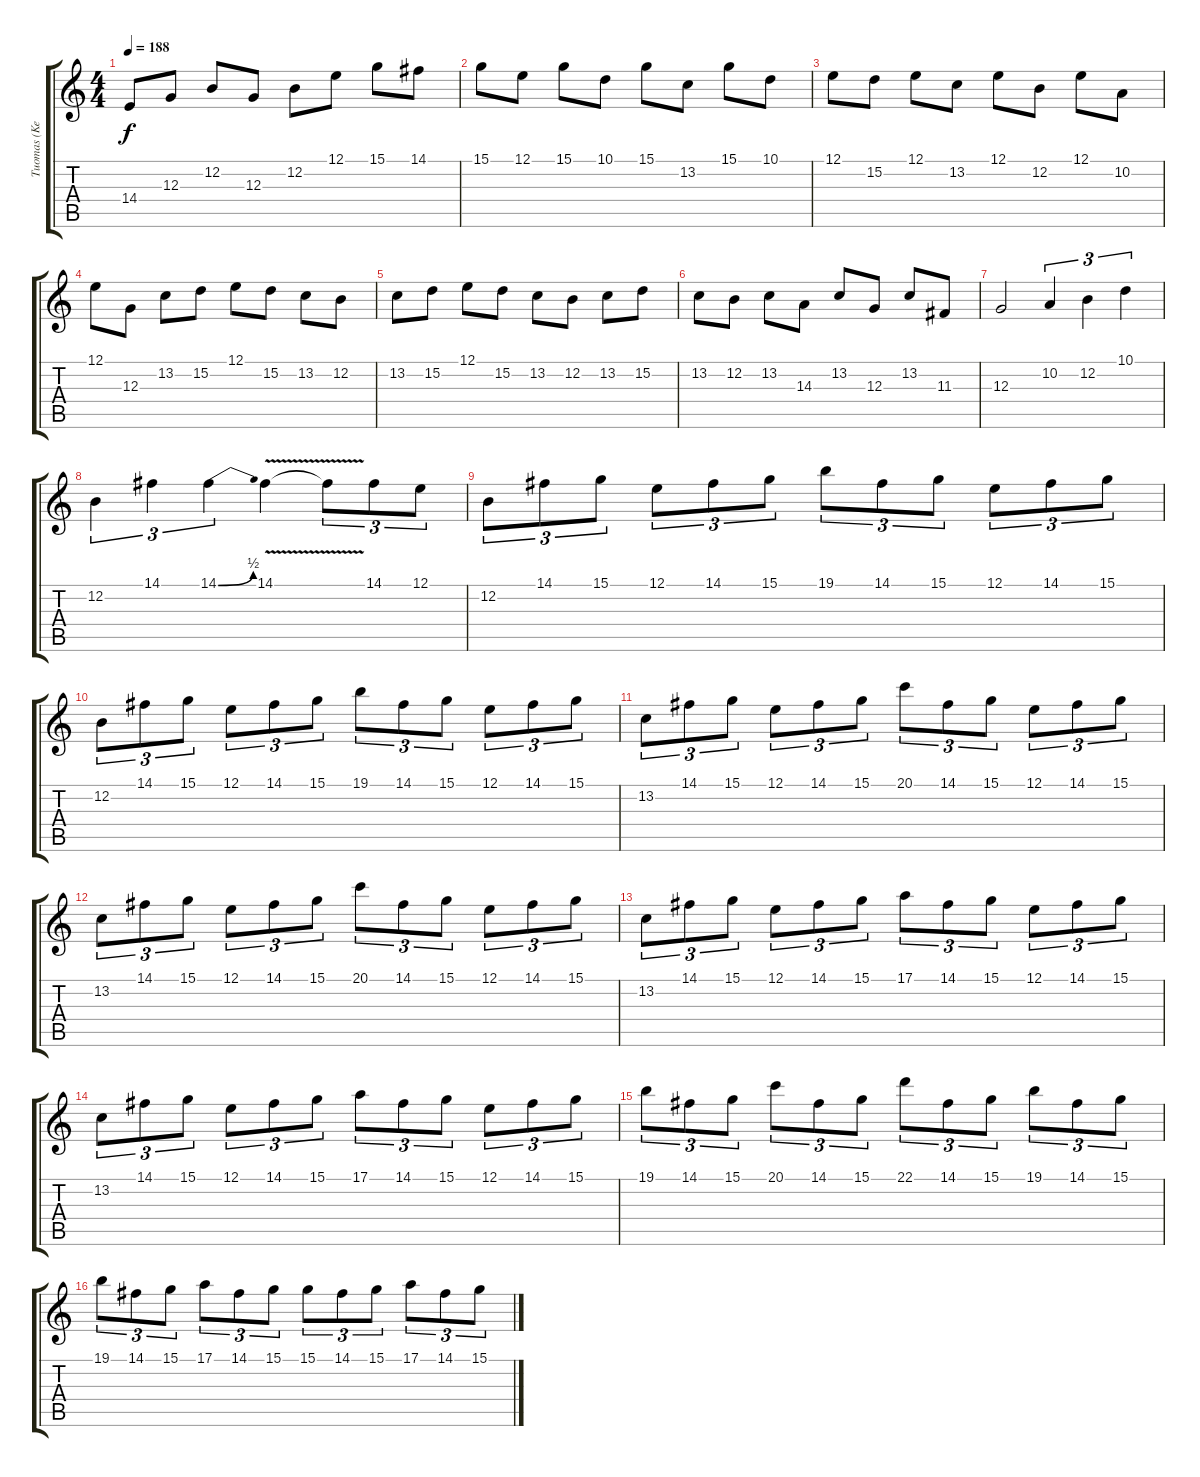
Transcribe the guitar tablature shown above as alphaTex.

\track ("Tuomas (Keyboards)" "Tuomas (Ke") {instrument choiraahs}
\staff {score tabs}
\tuning (E4 B3 G3 D3 A2 E2) {hide}
\ts (4 4)
\tempo 188
\clef g2
\ks c
14.4.8{dy f} 12.3.8 12.2.8 12.3.8 12.2.8 12.1.8 15.1.8 14.1.8 |
15.1.8 12.1.8 15.1.8 10.1.8 15.1.8 13.2.8 15.1.8 10.1.8 |
12.1.8 15.2.8 12.1.8 13.2.8 12.1.8 12.2.8 12.1.8 10.2.8 |
12.1.8 12.3.8 13.2.8 15.2.8 12.1.8 15.2.8 13.2.8 12.2.8 |
13.2.8 15.2.8 12.1.8 15.2.8 13.2.8 12.2.8 13.2.8 15.2.8 |
13.2.8 12.2.8 13.2.8 14.3.8 13.2.8 12.3.8 13.2.8 11.3.8 |
12.3.2 10.2.4{tu (3 2)} 12.2.4{tu (3 2)} 10.1.4{tu (3 2)} |
12.2.4{tu (3 2)} 14.1.4{tu (3 2)} 14.1{be (bend 0 0 60 2)}.4{tu (3 2)} 14.1{v}.4 14.1{t}.8{tu (3 2)} 14.1.8{tu (3 2)} 12.1.8{tu (3 2)} |
12.2.8{tu (3 2)} 14.1.8{tu (3 2)} 15.1.8{tu (3 2)} 12.1.8{tu (3 2)} 14.1.8{tu (3 2)} 15.1.8{tu (3 2)} 19.1.8{tu (3 2)} 14.1.8{tu (3 2)} 15.1.8{tu (3 2)} 12.1.8{tu (3 2)} 14.1.8{tu (3 2)} 15.1.8{tu (3 2)} |
12.2.8{tu (3 2)} 14.1.8{tu (3 2)} 15.1.8{tu (3 2)} 12.1.8{tu (3 2)} 14.1.8{tu (3 2)} 15.1.8{tu (3 2)} 19.1.8{tu (3 2)} 14.1.8{tu (3 2)} 15.1.8{tu (3 2)} 12.1.8{tu (3 2)} 14.1.8{tu (3 2)} 15.1.8{tu (3 2)} |
13.2.8{tu (3 2)} 14.1.8{tu (3 2)} 15.1.8{tu (3 2)} 12.1.8{tu (3 2)} 14.1.8{tu (3 2)} 15.1.8{tu (3 2)} 20.1.8{tu (3 2)} 14.1.8{tu (3 2)} 15.1.8{tu (3 2)} 12.1.8{tu (3 2)} 14.1.8{tu (3 2)} 15.1.8{tu (3 2)} |
13.2.8{tu (3 2)} 14.1.8{tu (3 2)} 15.1.8{tu (3 2)} 12.1.8{tu (3 2)} 14.1.8{tu (3 2)} 15.1.8{tu (3 2)} 20.1.8{tu (3 2)} 14.1.8{tu (3 2)} 15.1.8{tu (3 2)} 12.1.8{tu (3 2)} 14.1.8{tu (3 2)} 15.1.8{tu (3 2)} |
13.2.8{tu (3 2)} 14.1.8{tu (3 2)} 15.1.8{tu (3 2)} 12.1.8{tu (3 2)} 14.1.8{tu (3 2)} 15.1.8{tu (3 2)} 17.1.8{tu (3 2)} 14.1.8{tu (3 2)} 15.1.8{tu (3 2)} 12.1.8{tu (3 2)} 14.1.8{tu (3 2)} 15.1.8{tu (3 2)} |
13.2.8{tu (3 2)} 14.1.8{tu (3 2)} 15.1.8{tu (3 2)} 12.1.8{tu (3 2)} 14.1.8{tu (3 2)} 15.1.8{tu (3 2)} 17.1.8{tu (3 2)} 14.1.8{tu (3 2)} 15.1.8{tu (3 2)} 12.1.8{tu (3 2)} 14.1.8{tu (3 2)} 15.1.8{tu (3 2)} |
19.1.8{tu (3 2)} 14.1.8{tu (3 2)} 15.1.8{tu (3 2)} 20.1.8{tu (3 2)} 14.1.8{tu (3 2)} 15.1.8{tu (3 2)} 22.1.8{tu (3 2)} 14.1.8{tu (3 2)} 15.1.8{tu (3 2)} 19.1.8{tu (3 2)} 14.1.8{tu (3 2)} 15.1.8{tu (3 2)} |
19.1.8{tu (3 2)} 14.1.8{tu (3 2)} 15.1.8{tu (3 2)} 17.1.8{tu (3 2)} 14.1.8{tu (3 2)} 15.1.8{tu (3 2)} 15.1.8{tu (3 2)} 14.1.8{tu (3 2)} 15.1.8{tu (3 2)} 17.1.8{tu (3 2)} 14.1.8{tu (3 2)} 15.1.8{tu (3 2)}
